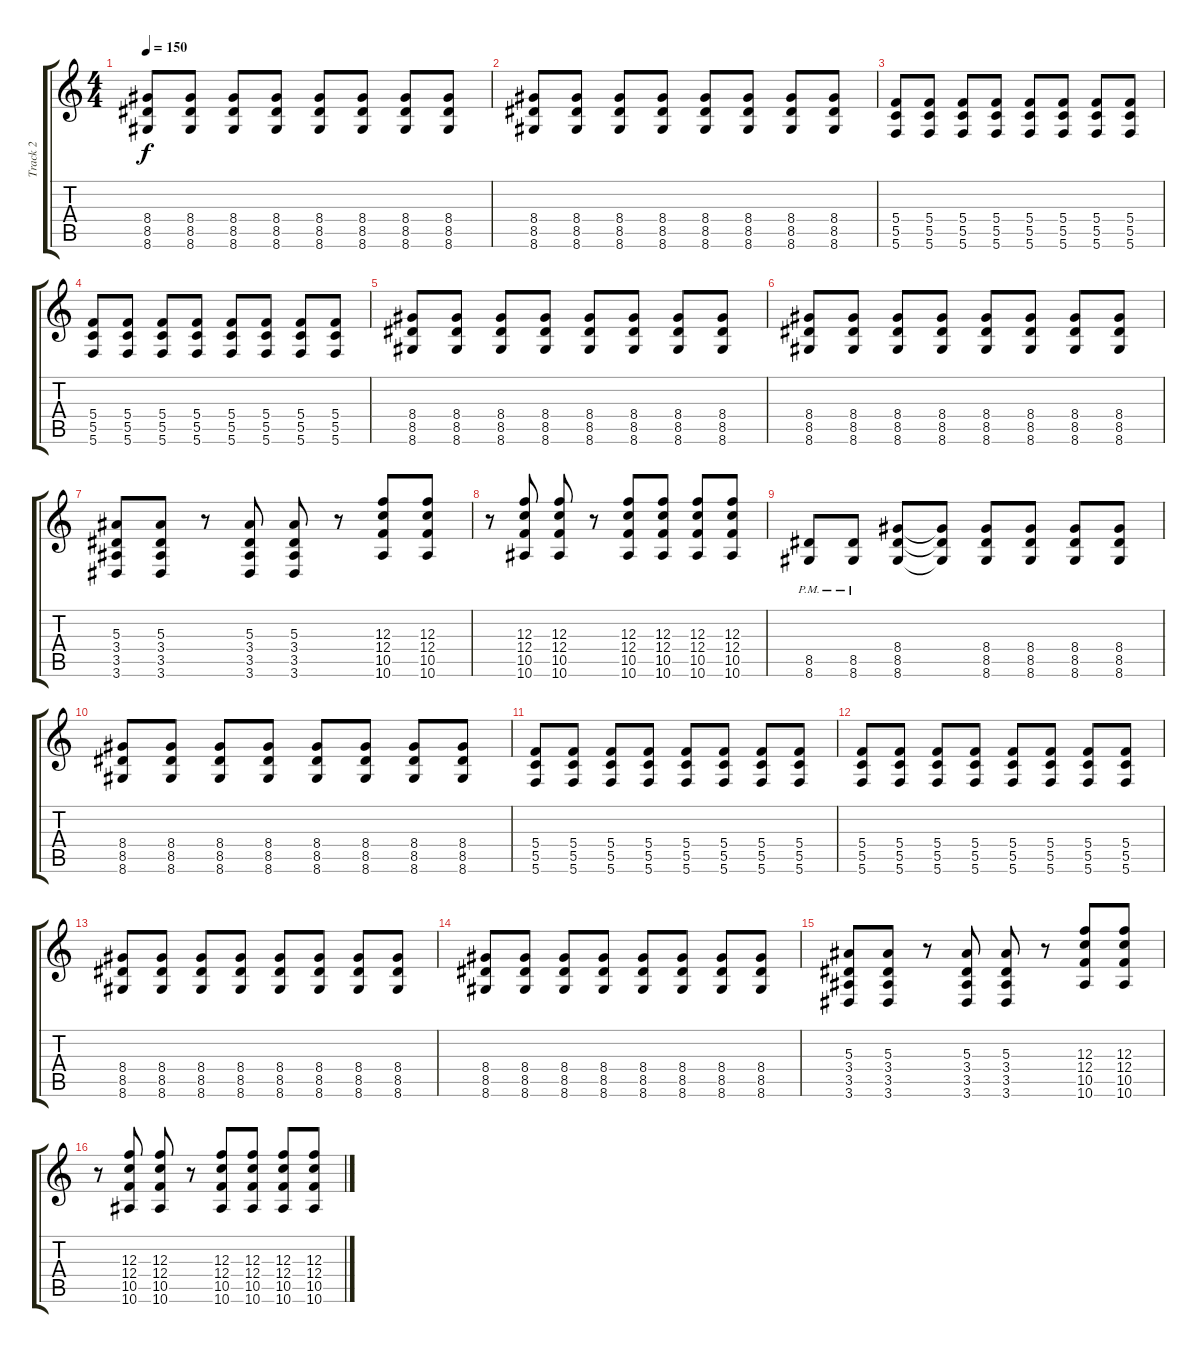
\track ("Track 2" "Track 2") {instrument overdrivenguitar}
\staff {score tabs}
\tuning (D4 A3 F3 C3 G2 C2) {hide}
\ts (4 4)
\tempo 150
\clef g2
\ks c
(8.4 8.5 8.6).8{dy f} (8.4 8.5 8.6).8 (8.4 8.5 8.6).8 (8.4 8.5 8.6).8 (8.4 8.5 8.6).8 (8.4 8.5 8.6).8 (8.4 8.5 8.6).8 (8.4 8.5 8.6).8 |
(8.4 8.5 8.6).8 (8.4 8.5 8.6).8 (8.4 8.5 8.6).8 (8.4 8.5 8.6).8 (8.4 8.5 8.6).8 (8.4 8.5 8.6).8 (8.4 8.5 8.6).8 (8.4 8.5 8.6).8 |
(5.4 5.5 5.6).8 (5.4 5.5 5.6).8 (5.4 5.5 5.6).8 (5.4 5.5 5.6).8 (5.4 5.5 5.6).8 (5.4 5.5 5.6).8 (5.4 5.5 5.6).8 (5.4 5.5 5.6).8 |
(5.4 5.5 5.6).8 (5.4 5.5 5.6).8 (5.4 5.5 5.6).8 (5.4 5.5 5.6).8 (5.4 5.5 5.6).8 (5.4 5.5 5.6).8 (5.4 5.5 5.6).8 (5.4 5.5 5.6).8 |
(8.4 8.5 8.6).8 (8.4 8.5 8.6).8 (8.4 8.5 8.6).8 (8.4 8.5 8.6).8 (8.4 8.5 8.6).8 (8.4 8.5 8.6).8 (8.4 8.5 8.6).8 (8.4 8.5 8.6).8 |
(8.4 8.5 8.6).8 (8.4 8.5 8.6).8 (8.4 8.5 8.6).8 (8.4 8.5 8.6).8 (8.4 8.5 8.6).8 (8.4 8.5 8.6).8 (8.4 8.5 8.6).8 (8.4 8.5 8.6).8 |
(5.3 3.4 3.5 3.6).8 (5.3 3.4 3.5 3.6).8 r.8 (5.3 3.4 3.5 3.6).8 (5.3 3.4 3.5 3.6).8 r.8 (12.3 12.4 10.5 10.6).8 (12.3 12.4 10.5 10.6).8 |
r.8 (12.3 12.4 10.5 10.6).8 (12.3 12.4 10.5 10.6).8 r.8 (12.3 12.4 10.5 10.6).8 (12.3 12.4 10.5 10.6).8 (12.3 12.4 10.5 10.6).8 (12.3 12.4 10.5 10.6).8 |
(8.5{pm} 8.6{pm}).8 (8.5{pm} 8.6{pm}).8 (8.4 8.5 8.6).8 (8.4{t} 8.5{t} 8.6{t}).8 (8.4 8.5 8.6).8 (8.4 8.5 8.6).8 (8.4 8.5 8.6).8 (8.4 8.5 8.6).8 |
(8.4 8.5 8.6).8 (8.4 8.5 8.6).8 (8.4 8.5 8.6).8 (8.4 8.5 8.6).8 (8.4 8.5 8.6).8 (8.4 8.5 8.6).8 (8.4 8.5 8.6).8 (8.4 8.5 8.6).8 |
(5.4 5.5 5.6).8 (5.4 5.5 5.6).8 (5.4 5.5 5.6).8 (5.4 5.5 5.6).8 (5.4 5.5 5.6).8 (5.4 5.5 5.6).8 (5.4 5.5 5.6).8 (5.4 5.5 5.6).8 |
(5.4 5.5 5.6).8 (5.4 5.5 5.6).8 (5.4 5.5 5.6).8 (5.4 5.5 5.6).8 (5.4 5.5 5.6).8 (5.4 5.5 5.6).8 (5.4 5.5 5.6).8 (5.4 5.5 5.6).8 |
(8.4 8.5 8.6).8 (8.4 8.5 8.6).8 (8.4 8.5 8.6).8 (8.4 8.5 8.6).8 (8.4 8.5 8.6).8 (8.4 8.5 8.6).8 (8.4 8.5 8.6).8 (8.4 8.5 8.6).8 |
(8.4 8.5 8.6).8 (8.4 8.5 8.6).8 (8.4 8.5 8.6).8 (8.4 8.5 8.6).8 (8.4 8.5 8.6).8 (8.4 8.5 8.6).8 (8.4 8.5 8.6).8 (8.4 8.5 8.6).8 |
(5.3 3.4 3.5 3.6).8 (5.3 3.4 3.5 3.6).8 r.8 (5.3 3.4 3.5 3.6).8 (5.3 3.4 3.5 3.6).8 r.8 (12.3 12.4 10.5 10.6).8 (12.3 12.4 10.5 10.6).8 |
r.8 (12.3 12.4 10.5 10.6).8 (12.3 12.4 10.5 10.6).8 r.8 (12.3 12.4 10.5 10.6).8 (12.3 12.4 10.5 10.6).8 (12.3 12.4 10.5 10.6).8 (12.3 12.4 10.5 10.6).8
